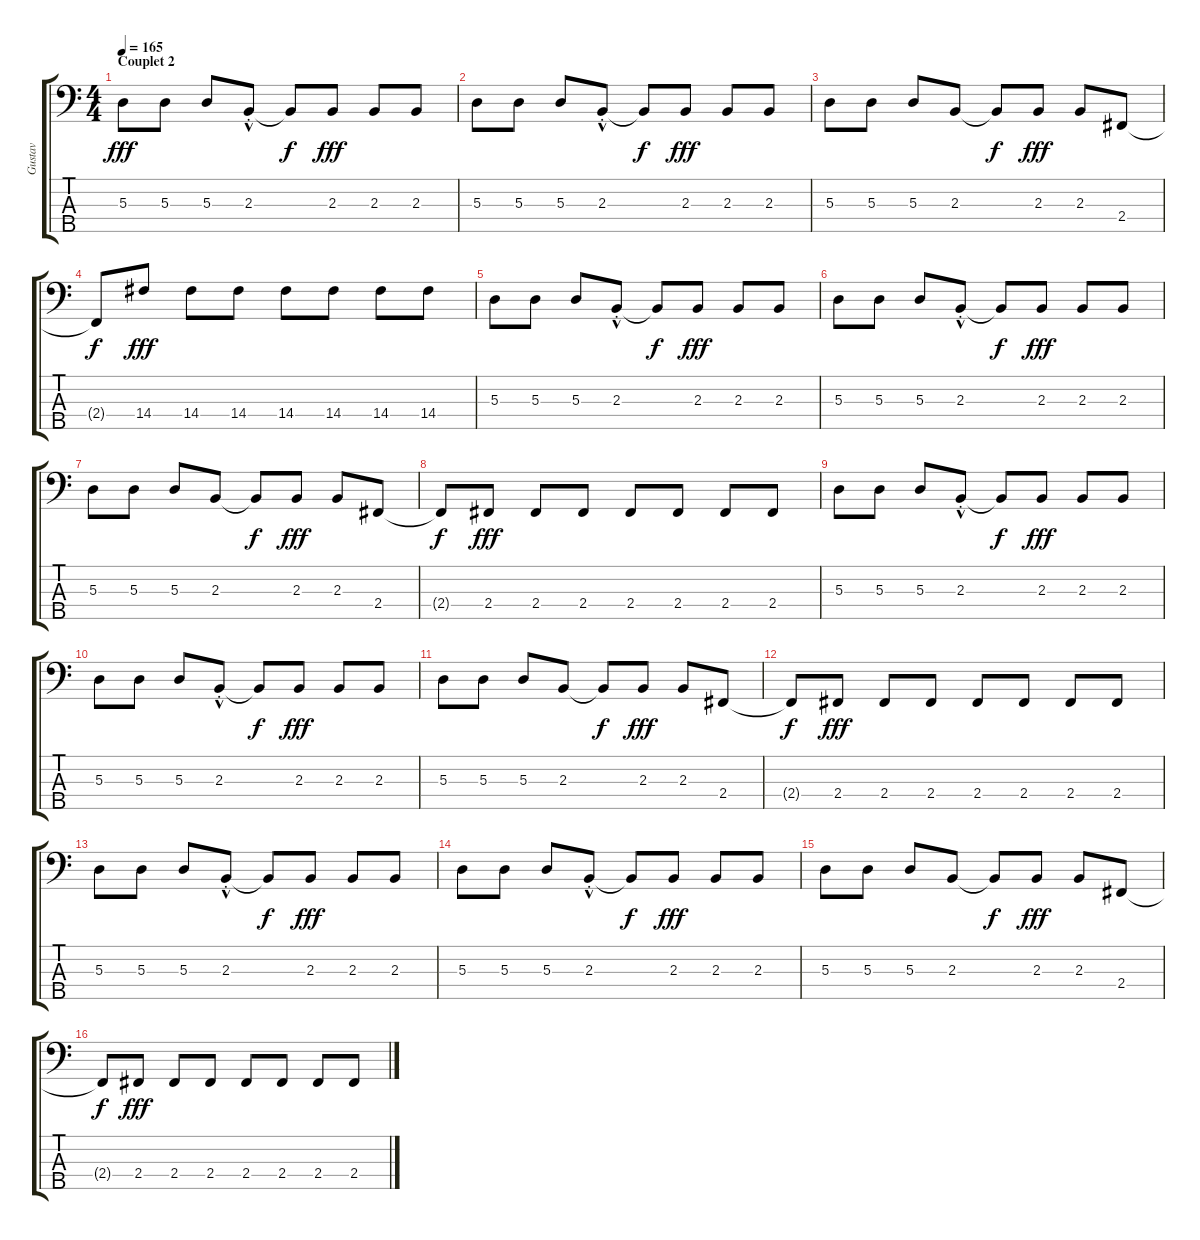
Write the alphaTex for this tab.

\track ("Gustav" "Gustav") {instrument electricbasspick}
\staff {score tabs}
\tuning (G2 D2 A1 E1 B0) {hide}
\ts (4 4)
\section ("" "Couplet 2")
\tempo 165
\clef f4
\ks c
5.3.8{dy fff} 5.3.8 5.3.8 2.3{hac st}.8 2.3{t}.8{dy f} 2.3.8{dy fff} 2.3.8 2.3.8 |
5.3.8 5.3.8 5.3.8 2.3{hac st}.8 2.3{t}.8{dy f} 2.3.8{dy fff} 2.3.8 2.3.8 |
5.3.8 5.3.8 5.3.8 2.3.8 2.3{t}.8{dy f} 2.3.8{dy fff} 2.3.8 2.4.8 |
2.4{t}.8{dy f} 14.4.8{dy fff} 14.4.8 14.4.8 14.4.8 14.4.8 14.4.8 14.4.8 |
5.3.8 5.3.8 5.3.8 2.3{hac st}.8 2.3{t}.8{dy f} 2.3.8{dy fff} 2.3.8 2.3.8 |
5.3.8 5.3.8 5.3.8 2.3{hac st}.8 2.3{t}.8{dy f} 2.3.8{dy fff} 2.3.8 2.3.8 |
5.3.8 5.3.8 5.3.8 2.3.8 2.3{t}.8{dy f} 2.3.8{dy fff} 2.3.8 2.4.8 |
2.4{t}.8{dy f} 2.4.8{dy fff} 2.4.8 2.4.8 2.4.8 2.4.8 2.4.8 2.4.8 |
5.3.8 5.3.8 5.3.8 2.3{hac st}.8 2.3{t}.8{dy f} 2.3.8{dy fff} 2.3.8 2.3.8 |
5.3.8 5.3.8 5.3.8 2.3{hac st}.8 2.3{t}.8{dy f} 2.3.8{dy fff} 2.3.8 2.3.8 |
5.3.8 5.3.8 5.3.8 2.3.8 2.3{t}.8{dy f} 2.3.8{dy fff} 2.3.8 2.4.8 |
2.4{t}.8{dy f} 2.4.8{dy fff} 2.4.8 2.4.8 2.4.8 2.4.8 2.4.8 2.4.8 |
5.3.8 5.3.8 5.3.8 2.3{hac st}.8 2.3{t}.8{dy f} 2.3.8{dy fff} 2.3.8 2.3.8 |
5.3.8 5.3.8 5.3.8 2.3{hac st}.8 2.3{t}.8{dy f} 2.3.8{dy fff} 2.3.8 2.3.8 |
5.3.8 5.3.8 5.3.8 2.3.8 2.3{t}.8{dy f} 2.3.8{dy fff} 2.3.8 2.4.8 |
2.4{t}.8{dy f} 2.4.8{dy fff} 2.4.8 2.4.8 2.4.8 2.4.8 2.4.8 2.4.8
